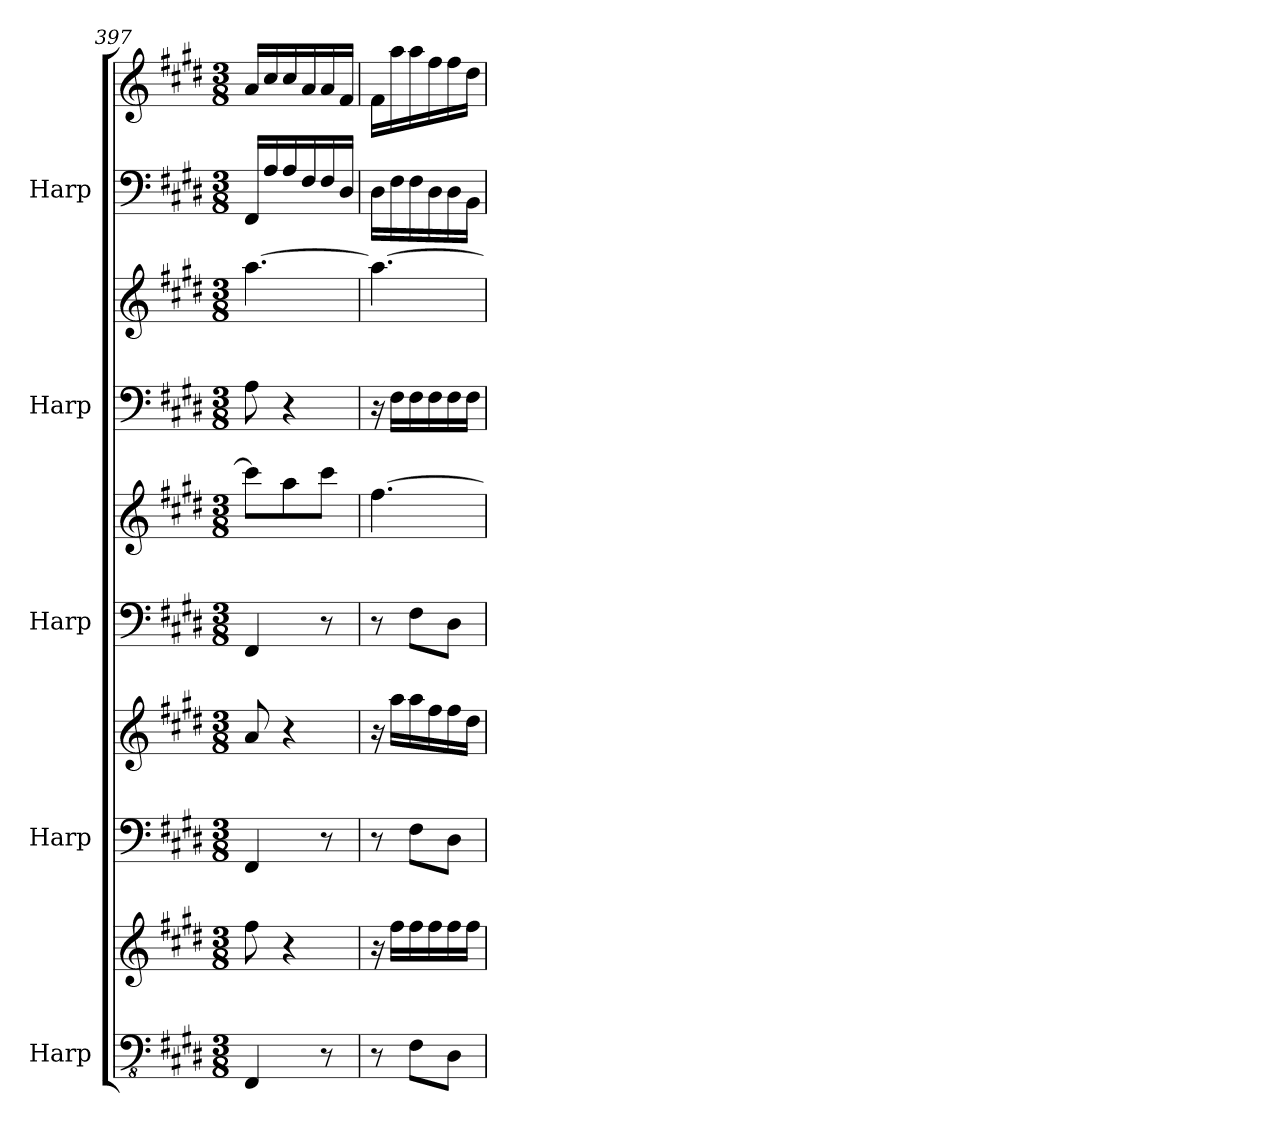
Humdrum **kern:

**kern	**kern	**kern	**kern	**kern	**kern	**kern	**kern	**kern	**kern
*part5	*part5	*part4	*part4	*part3	*part3	*part2	*part2	*part1	*part1
*staff10	*staff9	*staff8	*staff7	*staff6	*staff5	*staff4	*staff3	*staff2	*staff1
*I"Harp	*	*I"Harp	*	*I"Harp	*	*I"Harp	*	*I"Harp	*
*I'Hp	*	*I'Hp	*	*I'Hp	*	*I'Hp	*	*I'Hp	*
*clefFv4	*clefG2	*clefF4	*clefG2	*clefF4	*clefG2	*clefF4	*clefG2	*clefF4	*clefG2
*k[f#c#g#d#]	*k[f#c#g#d#]	*k[f#c#g#d#]	*k[f#c#g#d#]	*k[f#c#g#d#]	*k[f#c#g#d#]	*k[f#c#g#d#]	*k[f#c#g#d#]	*k[f#c#g#d#]	*k[f#c#g#d#]
*M3/8	*M3/8	*M3/8	*M3/8	*M3/8	*M3/8	*M3/8	*M3/8	*M3/8	*M3/8
=397	=397	=397	=397	=397	=397	=397	=397	=397	=397
4FFF#/	8ff#\	4FF#/	8a/	4FF#/	8ccc#\L]	8A\	[4.aa\	16FF#/LL	16a/LL
.	.	.	.	.	.	.	.	16A/	16cc#/
.	4r	.	4r	.	8aa\	4r	.	16A/	16cc#/
.	.	.	.	.	.	.	.	16F#/	16a/
8r	.	8r	.	8r	8ccc#\J	.	.	16F#/	16a/
.	.	.	.	.	.	.	.	16D#/JJ	16f#/JJ
=398	=398	=398	=398	=398	=398	=398	=398	=398	=398
8r	16r	8r	16r	8r	[4.ff#\	16r	4.aa\_	16D#\LL	16f#\LL
.	16ff#\LL	.	16aa\LL	.	.	16F#\LL	.	16F#\	16aa\
8FF#\L	16ff#\	8F#\L	16aa\	8F#\L	.	16F#\	.	16F#\	16aa\
.	16ff#\	.	16ff#\	.	.	16F#\	.	16D#\	16ff#\
8DD#\J	16ff#\	8D#\J	16ff#\	8D#\J	.	16F#\	.	16D#\	16ff#\
.	16ff#\JJ	.	16dd#\JJ	.	.	16F#\JJ	.	16BB\JJ	16dd#\JJ
=	=	=	=	=	=	=	=	=	=
*-	*-	*-	*-	*-	*-	*-	*-	*-	*-
